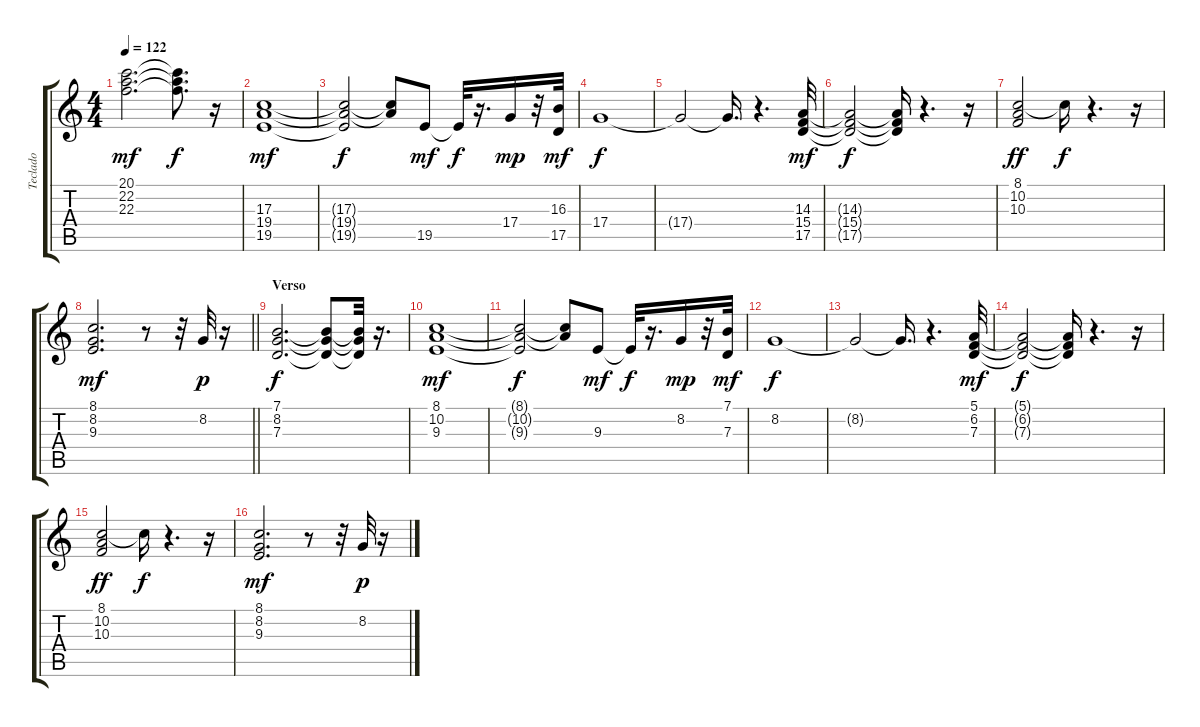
\track ("Teclado" "Teclado") {instrument rockorgan}
\staff {score tabs}
\tuning (E4 B3 G3 D3 A2 E2) {hide}
\ts (4 4)
\tempo 122
\clef g2
\ks c
(20.1 22.2 22.3).2{d dy mf} (20.1{t} 22.2{t} 22.3{t}).8{d dy f} r.16 |
(17.3 19.4 19.5).1{dy mf} |
(17.3{t} 19.4{t} 19.5{t}).2{dy f} (17.3{t} 19.4{t}).8 19.5.8{dy mf} 19.5{t}.32{dy f} r.16{d} 17.4.16{dy mp} r.32 (16.3 17.5).32{dy mf} |
17.4.1{dy f} |
17.4{t}.2 17.4{t}.16{d} r.4{d} (14.3 15.4 17.5).32{dy mf} |
(14.3{t} 15.4{t} 17.5{t}).2{dy f} (14.3{t} 15.4{t} 17.5{t}).16 r.4{d} r.16 |
(8.1 10.2 10.3).2{dy ff} 8.1{t}.16{dy f} r.4{d} r.16 |
\barLineRight lightlight
(8.1 8.2 9.3).2{d dy mf} r.8 r.32 8.2.32{dy p} r.16 |
\section ("" "Verso")
(7.1 8.2 7.3).2{d dy f} (7.1{t} 8.2{t} 7.3{t}).8 (7.1{t} 8.2{t} 7.3{t}).32 r.16{d} |
(8.1 10.2 9.3).1{dy mf} |
(8.1{t} 10.2{t} 9.3{t}).2{dy f} (8.1{t} 10.2{t}).8 9.3.8{dy mf} 9.3{t}.32{dy f} r.16{d} 8.2.16{dy mp} r.32 (7.1 7.3).32{dy mf} |
8.2.1{dy f} |
8.2{t}.2 8.2{t}.16{d} r.4{d} (5.1 6.2 7.3).32{dy mf} |
(5.1{t} 6.2{t} 7.3{t}).2{dy f} (5.1{t} 6.2{t} 7.3{t}).16 r.4{d} r.16 |
(8.1 10.2 10.3).2{dy ff} 8.1{t}.16{dy f} r.4{d} r.16 |
(8.1 8.2 9.3).2{d dy mf} r.8 r.32 8.2.32{dy p} r.16
